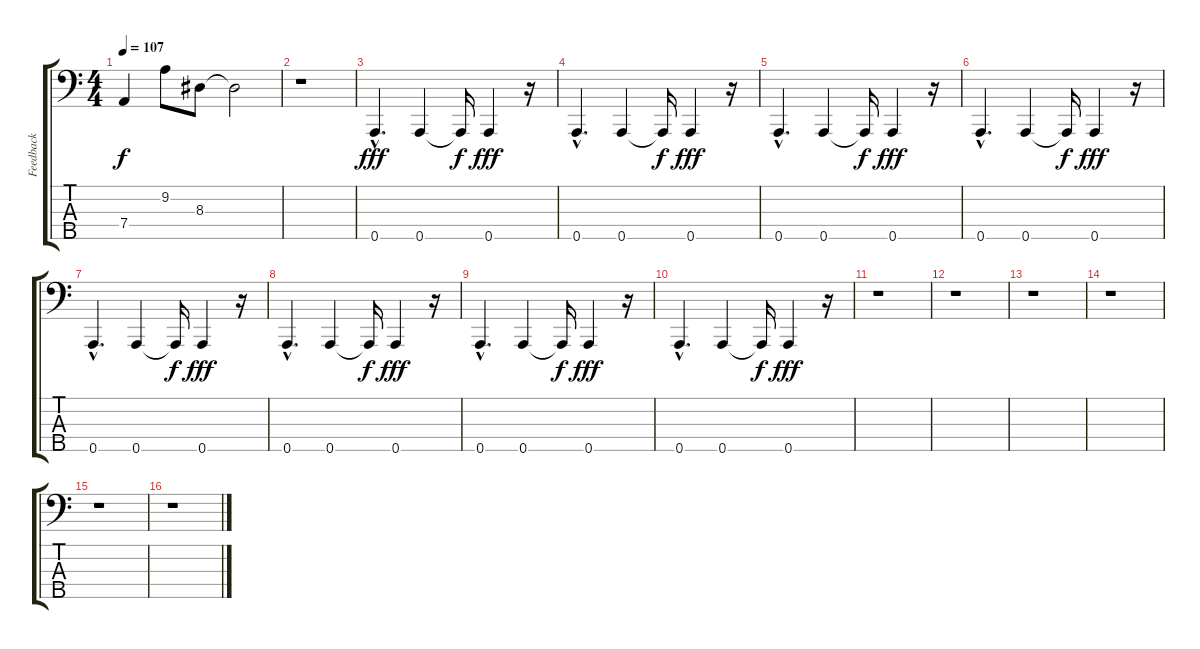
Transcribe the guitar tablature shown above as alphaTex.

\track ("Feedback" "Feedback") {instrument electricbassfinger}
\staff {score tabs}
\tuning (F2 C2 G1 D1 A0) {hide}
\ts (4 4)
\tempo 107
\clef f4
\ks c
7.4.4{dy f} 9.2.8 8.3.8 8.3{t}.2 |
r.1 |
0.5{hac}.4{d dy fff} 0.5.4 0.5{t}.16{dy f} 0.5.4{dy fff} r.16 |
0.5{hac}.4{d} 0.5.4 0.5{t}.16{dy f} 0.5.4{dy fff} r.16 |
0.5{hac}.4{d} 0.5.4 0.5{t}.16{dy f} 0.5.4{dy fff} r.16 |
0.5{hac}.4{d} 0.5.4 0.5{t}.16{dy f} 0.5.4{dy fff} r.16 |
0.5{hac}.4{d} 0.5.4 0.5{t}.16{dy f} 0.5.4{dy fff} r.16 |
0.5{hac}.4{d} 0.5.4 0.5{t}.16{dy f} 0.5.4{dy fff} r.16 |
0.5{hac}.4{d} 0.5.4 0.5{t}.16{dy f} 0.5.4{dy fff} r.16 |
0.5{hac}.4{d} 0.5.4 0.5{t}.16{dy f} 0.5.4{dy fff} r.16 |
r.1 |
r.1 |
r.1 |
r.1 |
r.1 |
r.1
